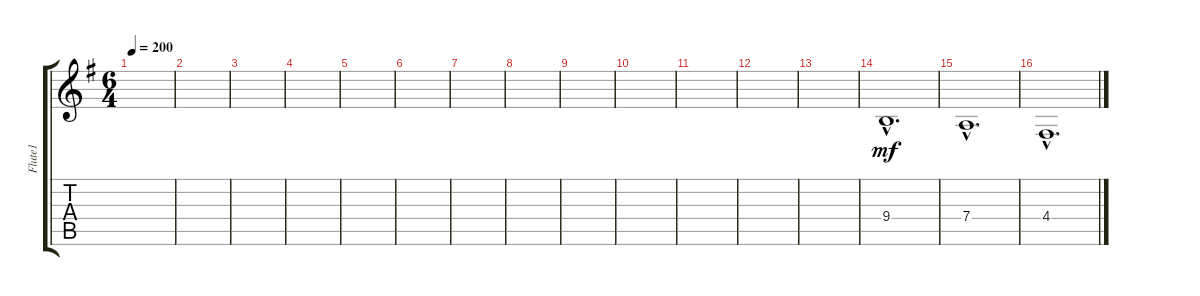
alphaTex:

\track ("Flute1" "Flute1") {instrument flute}
\staff {score tabs}
\tuning (E4 B3 G3 D3 A2 E2) {hide}
\ts (6 4)
\tempo 200
\clef g2
\ks eminor
|
|
|
|
|
|
|
|
|
|
|
|
|
9.4{hac}.1{d dy mf volume 10} |
7.4{hac}.1{d} |
4.4{hac}.1{d}
